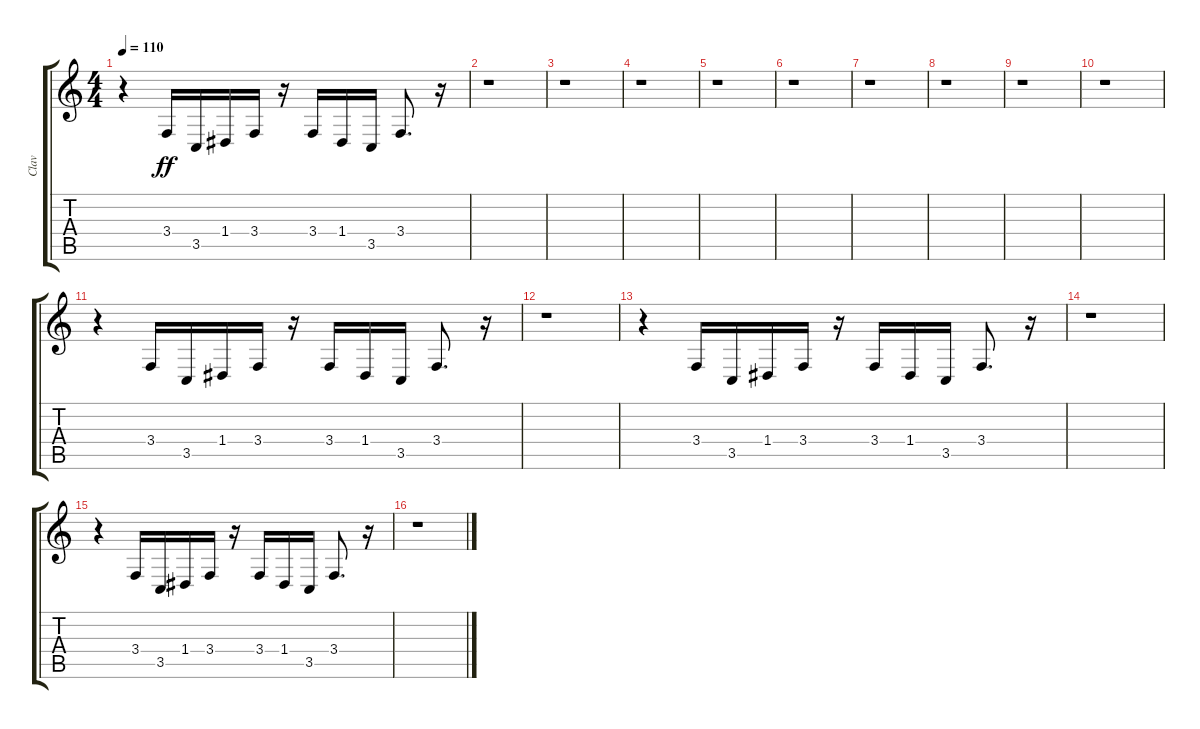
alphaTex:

\track ("Clav" "Clav") {instrument clavinet}
\staff {score tabs}
\tuning (E4 B3 G3 D3 A2 E2) {hide}
\ts (4 4)
\tempo 110
\clef g2
\ks c
r.4{dy ff} 3.4.16 3.5.16 1.4.16 3.4.16 r.16 3.4.16 1.4.16 3.5.16 3.4.8{d} r.16 |
r.1 |
r.1 |
r.1 |
r.1 |
r.1 |
r.1 |
r.1 |
r.1 |
r.1 |
r.4 3.4.16 3.5.16 1.4.16 3.4.16 r.16 3.4.16 1.4.16 3.5.16 3.4.8{d} r.16 |
r.1 |
r.4 3.4.16 3.5.16 1.4.16 3.4.16 r.16 3.4.16 1.4.16 3.5.16 3.4.8{d} r.16 |
r.1 |
r.4 3.4.16 3.5.16 1.4.16 3.4.16 r.16 3.4.16 1.4.16 3.5.16 3.4.8{d} r.16 |
r.1
